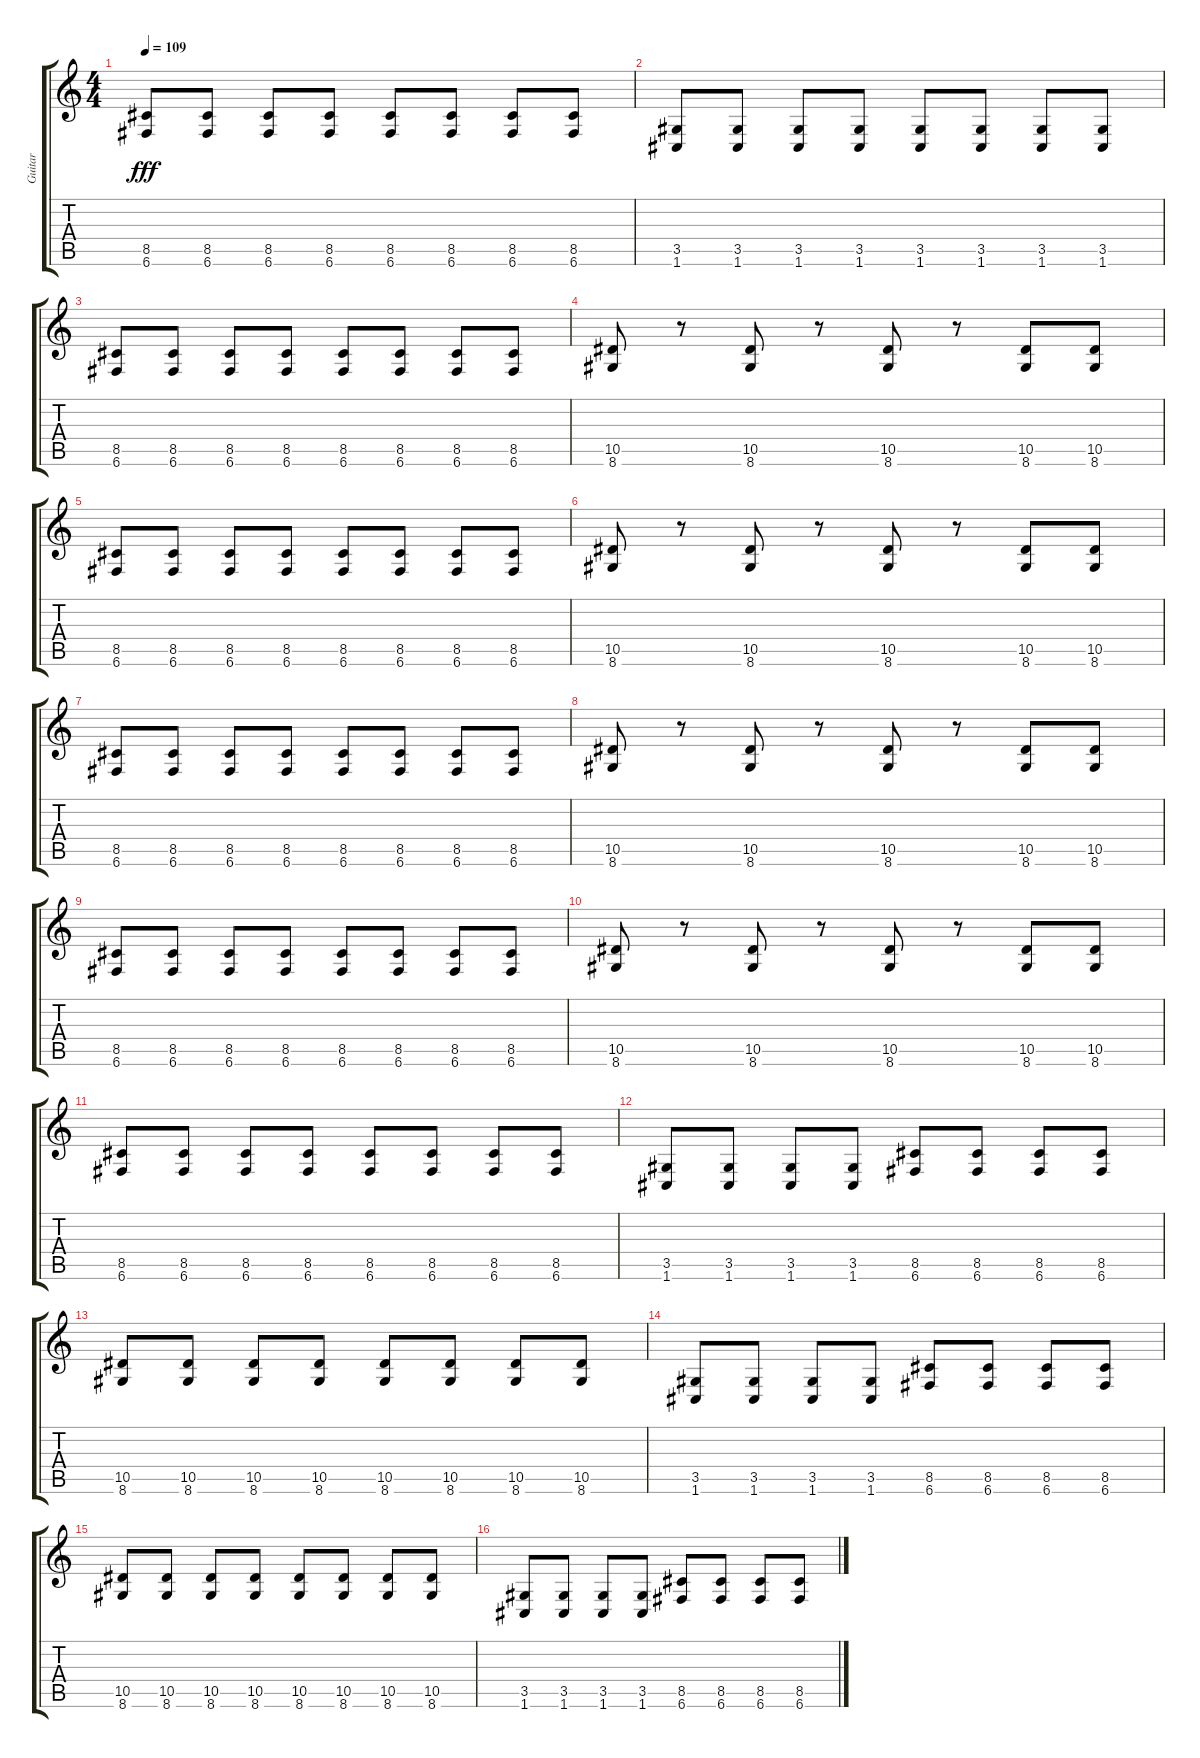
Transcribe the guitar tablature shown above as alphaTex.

\track ("Guitar" "Guitar") {instrument overdrivenguitar}
\staff {score tabs}
\tuning (C4 G3 Eb3 Bb2 F2 C2) {hide}
\ts (4 4)
\tempo 109
\clef g2
\ks c
(8.5 6.6).8{dy fff} (8.5 6.6).8 (8.5 6.6).8 (8.5 6.6).8 (8.5 6.6).8 (8.5 6.6).8 (8.5 6.6).8 (8.5 6.6).8 |
(3.5 1.6).8 (3.5 1.6).8 (3.5 1.6).8 (3.5 1.6).8 (3.5 1.6).8 (3.5 1.6).8 (3.5 1.6).8 (3.5 1.6).8 |
(8.5 6.6).8 (8.5 6.6).8 (8.5 6.6).8 (8.5 6.6).8 (8.5 6.6).8 (8.5 6.6).8 (8.5 6.6).8 (8.5 6.6).8 |
(10.5 8.6).8 r.8 (10.5 8.6).8 r.8 (10.5 8.6).8 r.8 (10.5 8.6).8 (10.5 8.6).8 |
(8.5 6.6).8 (8.5 6.6).8 (8.5 6.6).8 (8.5 6.6).8 (8.5 6.6).8 (8.5 6.6).8 (8.5 6.6).8 (8.5 6.6).8 |
(10.5 8.6).8 r.8 (10.5 8.6).8 r.8 (10.5 8.6).8 r.8 (10.5 8.6).8 (10.5 8.6).8 |
(8.5 6.6).8 (8.5 6.6).8 (8.5 6.6).8 (8.5 6.6).8 (8.5 6.6).8 (8.5 6.6).8 (8.5 6.6).8 (8.5 6.6).8 |
(10.5 8.6).8 r.8 (10.5 8.6).8 r.8 (10.5 8.6).8 r.8 (10.5 8.6).8 (10.5 8.6).8 |
(8.5 6.6).8 (8.5 6.6).8 (8.5 6.6).8 (8.5 6.6).8 (8.5 6.6).8 (8.5 6.6).8 (8.5 6.6).8 (8.5 6.6).8 |
(10.5 8.6).8 r.8 (10.5 8.6).8 r.8 (10.5 8.6).8 r.8 (10.5 8.6).8 (10.5 8.6).8 |
(8.5 6.6).8 (8.5 6.6).8 (8.5 6.6).8 (8.5 6.6).8 (8.5 6.6).8 (8.5 6.6).8 (8.5 6.6).8 (8.5 6.6).8 |
(3.5 1.6).8 (3.5 1.6).8 (3.5 1.6).8 (3.5 1.6).8 (8.5 6.6).8 (8.5 6.6).8 (8.5 6.6).8 (8.5 6.6).8 |
(10.5 8.6).8 (10.5 8.6).8 (10.5 8.6).8 (10.5 8.6).8 (10.5 8.6).8 (10.5 8.6).8 (10.5 8.6).8 (10.5 8.6).8 |
(3.5 1.6).8 (3.5 1.6).8 (3.5 1.6).8 (3.5 1.6).8 (8.5 6.6).8 (8.5 6.6).8 (8.5 6.6).8 (8.5 6.6).8 |
(10.5 8.6).8 (10.5 8.6).8 (10.5 8.6).8 (10.5 8.6).8 (10.5 8.6).8 (10.5 8.6).8 (10.5 8.6).8 (10.5 8.6).8 |
(3.5 1.6).8 (3.5 1.6).8 (3.5 1.6).8 (3.5 1.6).8 (8.5 6.6).8 (8.5 6.6).8 (8.5 6.6).8 (8.5 6.6).8
